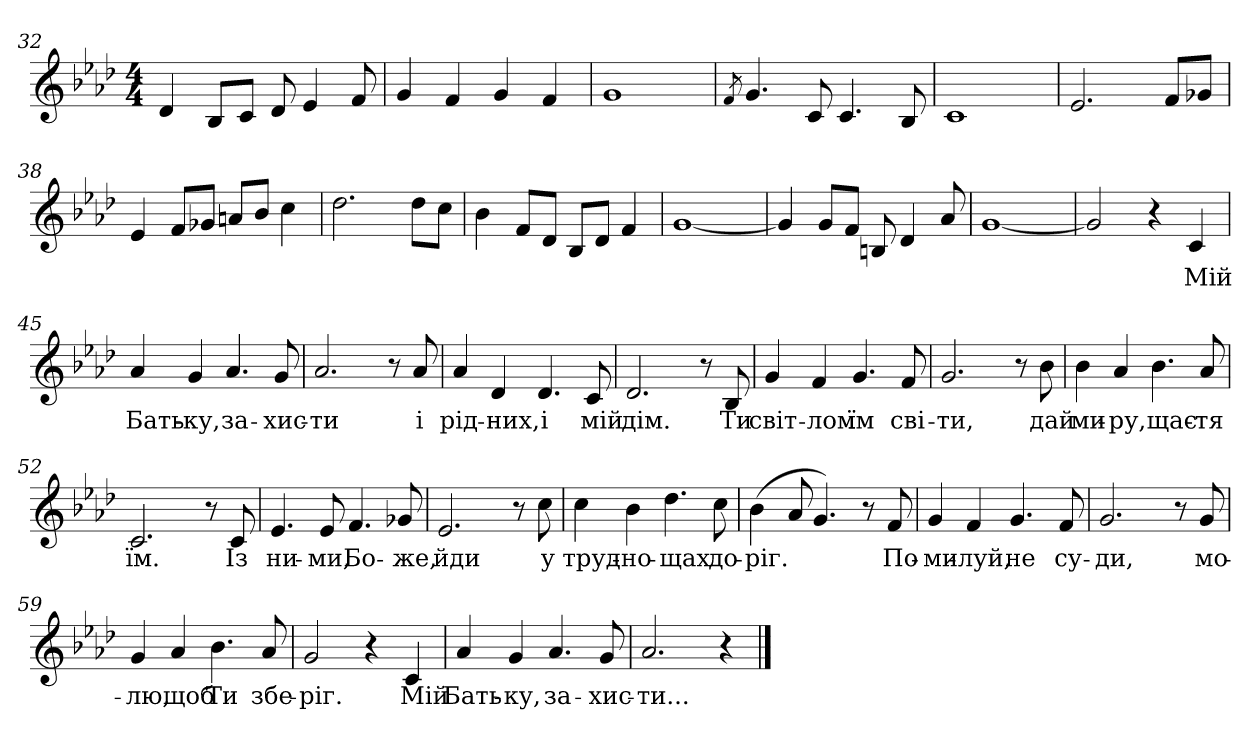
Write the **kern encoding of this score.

**kern	**text
*part1	*part1
*staff1	*staff1
*clefG2	*
*k[b-e-a-d-]	*
*A-:	*
*M4/4	*
=32	=32
4d-i/	.
8B-i/L	.
8ci/J	.
8d-i/	.
4e-i/	.
8fi/	.
!!LO:LB:g=z
=33	=33
4gi/	.
4fi/	.
4gi/	.
4fi/	.
=34	=34
1gi	.
=35	=35
8qfi/	.
4.gi/	.
8ci/	.
4.ci/	.
8B-i/	.
=36	=36
1ci	.
=37	=37
2.e-i/	.
8fi/L	.
8g-Xi/J	.
=38	=38
4e-i/	.
8fi/L	.
8g-Xi/J	.
8ani/L	.
8b-i/J	.
4cci\	.
!!LO:LB:g=z
=39	=39
2.dd-i\	.
8dd-i\L	.
8cci\J	.
=40	=40
4b-i\	.
8fi/L	.
8d-i/J	.
8B-i/L	.
8d-i/J	.
4fi/	.
=41	=41
[<1gi	.
=42	=42
4gi/]	.
8gi/L	.
8fi/J	.
8Bni/	.
4d-i/	.
8a-i/	.
=43	=43
[<1gi	.
!!LO:LB:g=z
=44	=44
2gi/]	.
4r	.
!	!LO:LY:b:color=#000000
4ci/	Мій
=45	=45
!	!LO:LY:b:color=#000000
4a-i/	Бать-
!	!LO:LY:b:color=#000000
4gi/	-ку,
!	!LO:LY:b:color=#000000
4.a-i/	за-
!	!LO:LY:b:color=#000000
8gi/	-хис-
=46	=46
!	!LO:LY:b:color=#000000
2.a-i/	-ти
8r	.
!	!LO:LY:b:color=#000000
8a-i/	і
=47	=47
!	!LO:LY:b:color=#000000
4a-i/	рід-
!	!LO:LY:b:color=#000000
4d-i/	-них,
!	!LO:LY:b:color=#000000
4.d-i/	і
!	!LO:LY:b:color=#000000
8ci/	мій
=48	=48
!	!LO:LY:b:color=#000000
2.d-i/	дім.
8r	.
!	!LO:LY:b:color=#000000
8B-i/	Ти
!!LO:LB:g=z
=49	=49
!	!LO:LY:b:color=#000000
4gi/	світ-
!	!LO:LY:b:color=#000000
4fi/	-лом
!	!LO:LY:b:color=#000000
4.gi/	їм
!	!LO:LY:b:color=#000000
8fi/	сві-
=50	=50
!	!LO:LY:b:color=#000000
2.gi/	-ти,
8r	.
!	!LO:LY:b:color=#000000
8b-i\	дай
=51	=51
!	!LO:LY:b:color=#000000
4b-i\	ми-
!	!LO:LY:b:color=#000000
4a-i/	-ру,
!	!LO:LY:b:color=#000000
4.b-i\	щас-
!	!LO:LY:b:color=#000000
8a-i/	-тя
=52	=52
!	!LO:LY:b:color=#000000
2.ci/	їм.
8r	.
!	!LO:LY:b:color=#000000
8ci/	Із
=53	=53
!	!LO:LY:b:color=#000000
4.e-i/	ни-
!	!LO:LY:b:color=#000000
8e-i/	-ми,
!	!LO:LY:b:color=#000000
4.fi/	Бо-
!	!LO:LY:b:color=#000000
8g-Xi/	-же,
!!LO:LB:g=z
=54	=54
!	!LO:LY:b:color=#000000
2.e-i/	йди
8r	.
!	!LO:LY:b:color=#000000
8cci\	у
=55	=55
!	!LO:LY:b:color=#000000
4cci\	труд-
!	!LO:LY:b:color=#000000
4b-i\	-но-
!	!LO:LY:b:color=#000000
4.dd-i\	-щах
!	!LO:LY:b:color=#000000
8cci\	до-
=56	=56
!	!LO:LY:b:color=#000000
(4b-i\	-ріг.
8a-i/	.
4.gi/)	.
8r	.
!	!LO:LY:b:color=#000000
8fi/	По-
=57	=57
!	!LO:LY:b:color=#000000
4gi/	-ми-
!	!LO:LY:b:color=#000000
4fi/	-луй,
!	!LO:LY:b:color=#000000
4.gi/	не
!	!LO:LY:b:color=#000000
8fi/	су-
!!LO:LB:g=z
=58	=58
!	!LO:LY:b:color=#000000
2.gi/	-ди,
8r	.
!	!LO:LY:b:color=#000000
8gi/	мо-
=59	=59
!	!LO:LY:b:color=#000000
4gi/	-лю,
!	!LO:LY:b:color=#000000
4a-i/	щоб
!	!LO:LY:b:color=#000000
4.b-i\	Ти
!	!LO:LY:b:color=#000000
8a-i/	збе-
=60	=60
!	!LO:LY:b:color=#000000
2gi/	-ріг.
4r	.
!	!LO:LY:b:color=#000000
4ci/	Мій
=61	=61
!	!LO:LY:b:color=#000000
4a-i/	Бать-
!	!LO:LY:b:color=#000000
4gi/	-ку,
!	!LO:LY:b:color=#000000
4.a-i/	за-
!	!LO:LY:b:color=#000000
8gi/	-хис-
=62	=62
!	!LO:LY:b:color=#000000
2.a-i/	-ти...
4r	.
==	==
*-	*-
